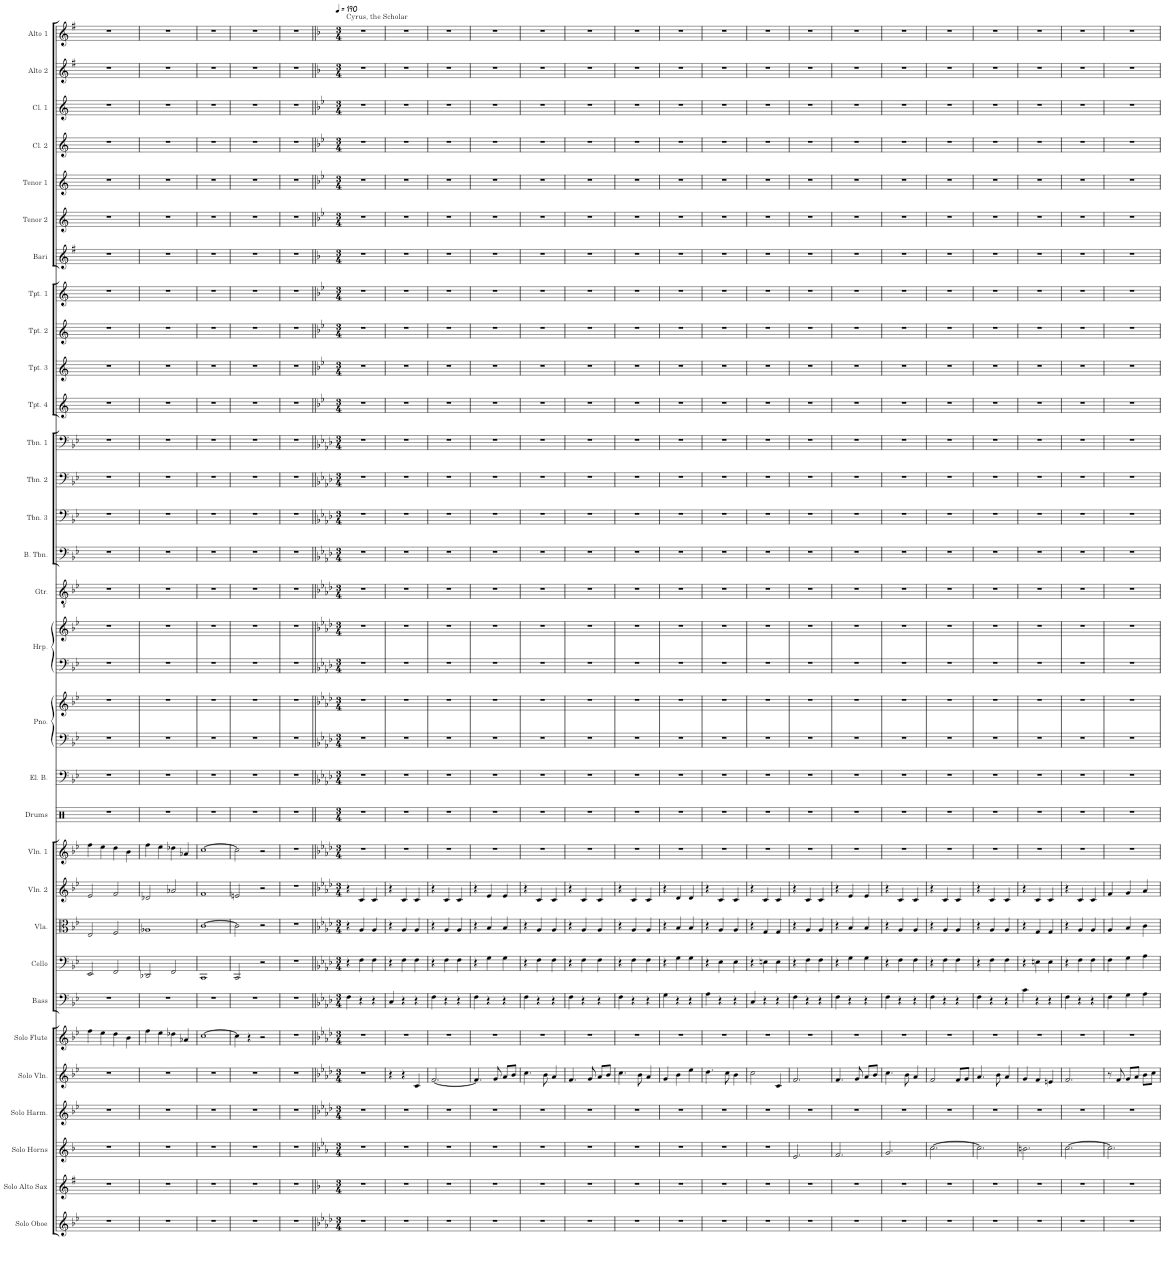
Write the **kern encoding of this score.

**kern	**kern	**kern	**kern	**kern	**kern	**kern	**kern	**kern	**kern	**kern	**kern	**kern	**kern	**kern	**kern	**kern	**kern	**kern	**kern	**kern	**kern	**kern	**kern	**kern	**kern	**kern	**kern	**kern	**kern	**kern	**kern	**kern
*part31	*part30	*part29	*part28	*part27	*part26	*part25	*part24	*part23	*part22	*part21	*part20	*part19	*part18	*part18	*part17	*part17	*part16	*part15	*part14	*part13	*part12	*part11	*part10	*part9	*part8	*part7	*part6	*part5	*part4	*part3	*part2	*part1
*staff33	*staff32	*staff31	*staff30	*staff29	*staff28	*staff27	*staff26	*staff25	*staff24	*staff23	*staff22	*staff21	*staff20	*staff19	*staff18	*staff17	*staff16	*staff15	*staff14	*staff13	*staff12	*staff11	*staff10	*staff9	*staff8	*staff7	*staff6	*staff5	*staff4	*staff3	*staff2	*staff1
*I"Solo Oboe (Therion)	*I"Solo Alto Saxophone (Alfyn)	*I"Solo F Horns (3) (Olberic)	*I"Solo Harmonica (Tressa)	*I"Solo Violin (Cyrus, Primrose)	*I"Solo Flute (Ophilia), Alto Flute (Therion)	*I"Bass	*I"Cello	*I"Viola	*I"Violin 2	*I"Violin 1	*I"Drums	*I"Electric Bass	*I"Piano (H'aanit)	*	*I"Harp (acc, Primrose)	*	*I"Guitar	*I"Bass Trombone	*I"Trombone 3	*I"Trombone 2	*I"Trombone 1	*I"Trumpet 4	*I"Trumpet 3	*I"Trumpet 2	*I"Trumpet 1	*I"Bari Sax	*I"Tenor Sax 2	*I"Tenor Sax 1	*I"Clarinet 2	*I"Clarinet 1	*I"Alto Sax 2	*I"Alto Sax 1
*I'Solo Oboe	*I'Solo Alto Sax	*I'Solo Horns	*I'Solo Harm.	*I'Solo Vln.	*I'Solo Flute	*I'Bass	*I'Cello	*I'Vla.	*I'Vln. 2	*I'Vln. 1	*I'Drums	*I'El. B.	*I'Pno.	*	*I'Hrp.	*	*I'Gtr.	*I'B. Tbn.	*I'Tbn. 3	*I'Tbn. 2	*I'Tbn. 1	*I'Tpt. 4	*I'Tpt. 3	*I'Tpt. 2	*I'Tpt. 1	*I'Bari	*I'Tenor 2	*I'Tenor 1	*I'Cl. 2	*I'Cl. 1	*I'Alto 2	*I'Alto 1
!!LO:PB:g=z
*clefG2	*clefG2	*clefG2	*clefG2	*clefG2	*clefG2	*clefF4	*clefF4	*clefC3	*clefG2	*clefG2	*clefX	*clefF4	*clefF4	*clefG2	*clefF4	*clefG2	*clefGv2	*clefF4	*clefF4	*clefF4	*clefF4	*clefG2	*clefG2	*clefG2	*clefG2	*clefG2	*clefG2	*clefG2	*clefG2	*clefG2	*clefG2	*clefG2
*	*Trd5c9	*Trd4c7	*	*	*	*Trd7c12	*	*	*	*	*	*Trd7c12	*	*	*	*	*	*	*	*	*	*Trd1c2	*Trd1c2	*Trd1c2	*Trd1c2	*Trd12c21	*Trd8c14	*Trd8c14	*Trd1c2	*Trd1c2	*Trd5c9	*Trd5c9
*k[b-e-]	*k[f#]	*k[b-]	*k[b-e-]	*k[b-e-]	*k[b-e-]	*k[b-e-]	*k[b-e-]	*k[b-e-]	*k[b-e-]	*k[b-e-]	*k[]	*k[b-e-]	*k[b-e-]	*k[b-e-]	*k[b-e-]	*k[b-e-]	*k[b-e-]	*k[b-e-]	*k[b-e-]	*k[b-e-]	*k[b-e-]	*k[]	*k[]	*k[]	*k[]	*k[f#]	*k[]	*k[]	*k[]	*k[]	*k[f#]	*k[f#]
*M4/4	*M4/4	*M4/4	*M4/4	*M4/4	*M4/4	*M4/4	*M4/4	*M4/4	*M4/4	*M4/4	*M4/4	*M4/4	*M4/4	*M4/4	*M4/4	*M4/4	*M4/4	*M4/4	*M4/4	*M4/4	*M4/4	*M4/4	*M4/4	*M4/4	*M4/4	*M4/4	*M4/4	*M4/4	*M4/4	*M4/4	*M4/4	*M4/4
=61	=61	=61	=61	=61	=61	=61	=61	=61	=61	=61	=61	=61	=61	=61	=61	=61	=61	=61	=61	=61	=61	=61	=61	=61	=61	=61	=61	=61	=61	=61	=61	=61
1r	1r	1r	1r	1r	4ff\	1r	2EE-/	2E-/	2e-/	4ff\	1r	1r	1r	1r	1r	1r	1r	1r	1r	1r	1r	1r	1r	1r	1r	1r	1r	1r	1r	1r	1r	1r
.	.	.	.	.	4ee-\	.	.	.	.	4ee-\	.	.	.	.	.	.	.	.	.	.	.	.	.	.	.	.	.	.	.	.	.	.
.	.	.	.	.	4dd\	.	2FF/	2F/	2f/	4dd\	.	.	.	.	.	.	.	.	.	.	.	.	.	.	.	.	.	.	.	.	.	.
.	.	.	.	.	4b-\	.	.	.	.	4b-\	.	.	.	.	.	.	.	.	.	.	.	.	.	.	.	.	.	.	.	.	.	.
=62	=62	=62	=62	=62	=62	=62	=62	=62	=62	=62	=62	=62	=62	=62	=62	=62	=62	=62	=62	=62	=62	=62	=62	=62	=62	=62	=62	=62	=62	=62	=62	=62
1r	1r	1r	1r	1r	4ff\	1r	2DD-X/	1A-X	2d-X/	4ff\	1r	1r	1r	1r	1r	1r	1r	1r	1r	1r	1r	1r	1r	1r	1r	1r	1r	1r	1r	1r	1r	1r
.	.	.	.	.	4ee-\	.	.	.	.	4ee-\	.	.	.	.	.	.	.	.	.	.	.	.	.	.	.	.	.	.	.	.	.	.
.	.	.	.	.	4dd-X\	.	2FF/	.	2a-X/	4dd-X\	.	.	.	.	.	.	.	.	.	.	.	.	.	.	.	.	.	.	.	.	.	.
.	.	.	.	.	4a-X/	.	.	.	.	4a-X/	.	.	.	.	.	.	.	.	.	.	.	.	.	.	.	.	.	.	.	.	.	.
=63	=63	=63	=63	=63	=63	=63	=63	=63	=63	=63	=63	=63	=63	=63	=63	=63	=63	=63	=63	=63	=63	=63	=63	=63	=63	=63	=63	=63	=63	=63	=63	=63
1r	1r	1r	1r	1r	[1cc	1r	1CC	[1c	1f	[1cc	1r	1r	1r	1r	1r	1r	1r	1r	1r	1r	1r	1r	1r	1r	1r	1r	1r	1r	1r	1r	1r	1r
=64	=64	=64	=64	=64	=64	=64	=64	=64	=64	=64	=64	=64	=64	=64	=64	=64	=64	=64	=64	=64	=64	=64	=64	=64	=64	=64	=64	=64	=64	=64	=64	=64
1r	1r	1r	1r	1r	4cc\]	1r	2CC/	2c\]	2en/	2cc\]	1r	1r	1r	1r	1r	1r	1r	1r	1r	1r	1r	1r	1r	1r	1r	1r	1r	1r	1r	1r	1r	1r
.	.	.	.	.	4r	.	.	.	.	.	.	.	.	.	.	.	.	.	.	.	.	.	.	.	.	.	.	.	.	.	.	.
.	.	.	.	.	2r	.	2r	2r	2r	2r	.	.	.	.	.	.	.	.	.	.	.	.	.	.	.	.	.	.	.	.	.	.
=65	=65	=65	=65	=65	=65	=65	=65	=65	=65	=65	=65	=65	=65	=65	=65	=65	=65	=65	=65	=65	=65	=65	=65	=65	=65	=65	=65	=65	=65	=65	=65	=65
1r	1r	1r	1r	1r	1r	1r	1r	1r	1r	1r	1r	1r	1r	1r	1r	1r	1r	1r	1r	1r	1r	1r	1r	1r	1r	1r	1r	1r	1r	1r	1r	1r
=66||	=66||	=66||	=66||	=66||	=66||	=66||	=66||	=66||	=66||	=66||	=66||	=66||	=66||	=66||	=66||	=66||	=66||	=66||	=66||	=66||	=66||	=66||	=66||	=66||	=66||	=66||	=66||	=66||	=66||	=66||	=66||	=66||
*k[b-e-a-d-]	*k[b-]	*k[b-e-a-]	*k[b-e-a-d-]	*k[b-e-a-d-]	*k[b-e-a-d-]	*k[b-e-a-d-]	*k[b-e-a-d-]	*k[b-e-a-d-]	*k[b-e-a-d-]	*k[b-e-a-d-]	*	*k[b-e-a-d-]	*k[b-e-a-d-]	*k[b-e-a-d-]	*k[b-e-a-d-]	*k[b-e-a-d-]	*k[b-e-a-d-]	*k[b-e-a-d-]	*k[b-e-a-d-]	*k[b-e-a-d-]	*k[b-e-a-d-]	*k[b-e-]	*k[b-e-]	*k[b-e-]	*k[b-e-]	*k[b-]	*k[b-e-]	*k[b-e-]	*k[b-e-]	*k[b-e-]	*k[b-]	*k[b-]
*M3/4	*M3/4	*M3/4	*M3/4	*M3/4	*M3/4	*M3/4	*M3/4	*M3/4	*M3/4	*M3/4	*M3/4	*M3/4	*M3/4	*M3/4	*M3/4	*M3/4	*M3/4	*M3/4	*M3/4	*M3/4	*M3/4	*M3/4	*M3/4	*M3/4	*M3/4	*M3/4	*M3/4	*M3/4	*M3/4	*M3/4	*M3/4	*M3/4
*	*	*	*	*	*	*	*	*	*	*	*	*	*	*	*	*	*	*	*	*	*	*	*	*	*	*	*	*	*	*	*	*MM190
!	!	!	!	!	!	!	!	!	!	!	!	!	!	!	!	!	!	!	!	!	!	!	!	!	!	!	!	!	!	!	!	!LO:TX:a:t=Cyrus, the Scholar
2.r	2.r	2.r	2.r	2.r	2.r	4F\	4r	4r	4r	2.r	2.r	2.r	2.r	2.r	2.r	2.r	2.r	2.r	2.r	2.r	2.r	2.r	2.r	2.r	2.r	2.r	2.r	2.r	2.r	2.r	2.r	2.r
.	.	.	.	.	.	4r	4F\	4A-/	4c/	.	.	.	.	.	.	.	.	.	.	.	.	.	.	.	.	.	.	.	.	.	.	.
.	.	.	.	.	.	4r	4F\	4A-/	4c/	.	.	.	.	.	.	.	.	.	.	.	.	.	.	.	.	.	.	.	.	.	.	.
=67	=67	=67	=67	=67	=67	=67	=67	=67	=67	=67	=67	=67	=67	=67	=67	=67	=67	=67	=67	=67	=67	=67	=67	=67	=67	=67	=67	=67	=67	=67	=67	=67
2.r	2.r	2.r	2.r	4r	2.r	4C/	4r	4r	4r	2.r	2.r	2.r	2.r	2.r	2.r	2.r	2.r	2.r	2.r	2.r	2.r	2.r	2.r	2.r	2.r	2.r	2.r	2.r	2.r	2.r	2.r	2.r
.	.	.	.	4r	.	4r	4F\	4A-/	4c/	.	.	.	.	.	.	.	.	.	.	.	.	.	.	.	.	.	.	.	.	.	.	.
.	.	.	.	4c/	.	4r	4F\	4A-/	4c/	.	.	.	.	.	.	.	.	.	.	.	.	.	.	.	.	.	.	.	.	.	.	.
=68	=68	=68	=68	=68	=68	=68	=68	=68	=68	=68	=68	=68	=68	=68	=68	=68	=68	=68	=68	=68	=68	=68	=68	=68	=68	=68	=68	=68	=68	=68	=68	=68
2.r	2.r	2.r	2.r	[2.f/	2.r	4F\	4r	4r	4r	2.r	2.r	2.r	2.r	2.r	2.r	2.r	2.r	2.r	2.r	2.r	2.r	2.r	2.r	2.r	2.r	2.r	2.r	2.r	2.r	2.r	2.r	2.r
.	.	.	.	.	.	4r	4F\	4A-/	4c/	.	.	.	.	.	.	.	.	.	.	.	.	.	.	.	.	.	.	.	.	.	.	.
.	.	.	.	.	.	4r	4F\	4A-/	4c/	.	.	.	.	.	.	.	.	.	.	.	.	.	.	.	.	.	.	.	.	.	.	.
=69	=69	=69	=69	=69	=69	=69	=69	=69	=69	=69	=69	=69	=69	=69	=69	=69	=69	=69	=69	=69	=69	=69	=69	=69	=69	=69	=69	=69	=69	=69	=69	=69
2.r	2.r	2.r	2.r	4.f/]	2.r	4F\	4r	4r	4r	2.r	2.r	2.r	2.r	2.r	2.r	2.r	2.r	2.r	2.r	2.r	2.r	2.r	2.r	2.r	2.r	2.r	2.r	2.r	2.r	2.r	2.r	2.r
.	.	.	.	.	.	4r	4G\	4B-/	4e-/	.	.	.	.	.	.	.	.	.	.	.	.	.	.	.	.	.	.	.	.	.	.	.
.	.	.	.	8g/	.	.	.	.	.	.	.	.	.	.	.	.	.	.	.	.	.	.	.	.	.	.	.	.	.	.	.	.
.	.	.	.	8a-/L	.	4r	4G\	4B-/	4e-/	.	.	.	.	.	.	.	.	.	.	.	.	.	.	.	.	.	.	.	.	.	.	.
.	.	.	.	8b-/J	.	.	.	.	.	.	.	.	.	.	.	.	.	.	.	.	.	.	.	.	.	.	.	.	.	.	.	.
=70	=70	=70	=70	=70	=70	=70	=70	=70	=70	=70	=70	=70	=70	=70	=70	=70	=70	=70	=70	=70	=70	=70	=70	=70	=70	=70	=70	=70	=70	=70	=70	=70
2.r	2.r	2.r	2.r	4.cc\	2.r	4F\	4r	4r	4r	2.r	2.r	2.r	2.r	2.r	2.r	2.r	2.r	2.r	2.r	2.r	2.r	2.r	2.r	2.r	2.r	2.r	2.r	2.r	2.r	2.r	2.r	2.r
.	.	.	.	.	.	4r	4F\	4A-/	4c/	.	.	.	.	.	.	.	.	.	.	.	.	.	.	.	.	.	.	.	.	.	.	.
.	.	.	.	8b-\	.	.	.	.	.	.	.	.	.	.	.	.	.	.	.	.	.	.	.	.	.	.	.	.	.	.	.	.
.	.	.	.	4a-/	.	4r	4F\	4A-/	4c/	.	.	.	.	.	.	.	.	.	.	.	.	.	.	.	.	.	.	.	.	.	.	.
=71	=71	=71	=71	=71	=71	=71	=71	=71	=71	=71	=71	=71	=71	=71	=71	=71	=71	=71	=71	=71	=71	=71	=71	=71	=71	=71	=71	=71	=71	=71	=71	=71
2.r	2.r	2.r	2.r	4.f/	2.r	4F\	4r	4r	4r	2.r	2.r	2.r	2.r	2.r	2.r	2.r	2.r	2.r	2.r	2.r	2.r	2.r	2.r	2.r	2.r	2.r	2.r	2.r	2.r	2.r	2.r	2.r
.	.	.	.	.	.	4r	4F\	4A-/	4c/	.	.	.	.	.	.	.	.	.	.	.	.	.	.	.	.	.	.	.	.	.	.	.
.	.	.	.	8g/	.	.	.	.	.	.	.	.	.	.	.	.	.	.	.	.	.	.	.	.	.	.	.	.	.	.	.	.
.	.	.	.	8a-/L	.	4r	4F\	4A-/	4c/	.	.	.	.	.	.	.	.	.	.	.	.	.	.	.	.	.	.	.	.	.	.	.
.	.	.	.	8b-/J	.	.	.	.	.	.	.	.	.	.	.	.	.	.	.	.	.	.	.	.	.	.	.	.	.	.	.	.
=72	=72	=72	=72	=72	=72	=72	=72	=72	=72	=72	=72	=72	=72	=72	=72	=72	=72	=72	=72	=72	=72	=72	=72	=72	=72	=72	=72	=72	=72	=72	=72	=72
2.r	2.r	2.r	2.r	4.cc\	2.r	4F\	4r	4r	4r	2.r	2.r	2.r	2.r	2.r	2.r	2.r	2.r	2.r	2.r	2.r	2.r	2.r	2.r	2.r	2.r	2.r	2.r	2.r	2.r	2.r	2.r	2.r
.	.	.	.	.	.	4r	4F\	4A-/	4c/	.	.	.	.	.	.	.	.	.	.	.	.	.	.	.	.	.	.	.	.	.	.	.
.	.	.	.	8b-\	.	.	.	.	.	.	.	.	.	.	.	.	.	.	.	.	.	.	.	.	.	.	.	.	.	.	.	.
.	.	.	.	4a-/	.	4r	4F\	4A-/	4c/	.	.	.	.	.	.	.	.	.	.	.	.	.	.	.	.	.	.	.	.	.	.	.
=73	=73	=73	=73	=73	=73	=73	=73	=73	=73	=73	=73	=73	=73	=73	=73	=73	=73	=73	=73	=73	=73	=73	=73	=73	=73	=73	=73	=73	=73	=73	=73	=73
2.r	2.r	2.r	2.r	4g/	2.r	4G\	4r	4r	4r	2.r	2.r	2.r	2.r	2.r	2.r	2.r	2.r	2.r	2.r	2.r	2.r	2.r	2.r	2.r	2.r	2.r	2.r	2.r	2.r	2.r	2.r	2.r
.	.	.	.	4b-\	.	4r	4G\	4B-/	4d-/	.	.	.	.	.	.	.	.	.	.	.	.	.	.	.	.	.	.	.	.	.	.	.
.	.	.	.	4ee-\	.	4r	4G\	4B-/	4d-/	.	.	.	.	.	.	.	.	.	.	.	.	.	.	.	.	.	.	.	.	.	.	.
=74	=74	=74	=74	=74	=74	=74	=74	=74	=74	=74	=74	=74	=74	=74	=74	=74	=74	=74	=74	=74	=74	=74	=74	=74	=74	=74	=74	=74	=74	=74	=74	=74
2.r	2.r	2.r	2.r	4.dd-\	2.r	4A-\	4r	4r	4r	2.r	2.r	2.r	2.r	2.r	2.r	2.r	2.r	2.r	2.r	2.r	2.r	2.r	2.r	2.r	2.r	2.r	2.r	2.r	2.r	2.r	2.r	2.r
.	.	.	.	.	.	4r	4E-\	4A-/	4c/	.	.	.	.	.	.	.	.	.	.	.	.	.	.	.	.	.	.	.	.	.	.	.
.	.	.	.	8cc\	.	.	.	.	.	.	.	.	.	.	.	.	.	.	.	.	.	.	.	.	.	.	.	.	.	.	.	.
.	.	.	.	4b-\	.	4r	4E-\	4A-/	4c/	.	.	.	.	.	.	.	.	.	.	.	.	.	.	.	.	.	.	.	.	.	.	.
=75	=75	=75	=75	=75	=75	=75	=75	=75	=75	=75	=75	=75	=75	=75	=75	=75	=75	=75	=75	=75	=75	=75	=75	=75	=75	=75	=75	=75	=75	=75	=75	=75
2.r	2.r	2.r	2.r	2cc\	2.r	4C/	4r	4r	4r	2.r	2.r	2.r	2.r	2.r	2.r	2.r	2.r	2.r	2.r	2.r	2.r	2.r	2.r	2.r	2.r	2.r	2.r	2.r	2.r	2.r	2.r	2.r
.	.	.	.	.	.	4r	4En\	4G/	4c/	.	.	.	.	.	.	.	.	.	.	.	.	.	.	.	.	.	.	.	.	.	.	.
.	.	.	.	4c/	.	4r	4E\	4G/	4c/	.	.	.	.	.	.	.	.	.	.	.	.	.	.	.	.	.	.	.	.	.	.	.
=76	=76	=76	=76	=76	=76	=76	=76	=76	=76	=76	=76	=76	=76	=76	=76	=76	=76	=76	=76	=76	=76	=76	=76	=76	=76	=76	=76	=76	=76	=76	=76	=76
2.r	2.r	2.e-/	2.r	2.f/	2.r	4F\	4r	4r	4r	2.r	2.r	2.r	2.r	2.r	2.r	2.r	2.r	2.r	2.r	2.r	2.r	2.r	2.r	2.r	2.r	2.r	2.r	2.r	2.r	2.r	2.r	2.r
.	.	.	.	.	.	4r	4F\	4A-/	4c/	.	.	.	.	.	.	.	.	.	.	.	.	.	.	.	.	.	.	.	.	.	.	.
.	.	.	.	.	.	4r	4F\	4A-/	4c/	.	.	.	.	.	.	.	.	.	.	.	.	.	.	.	.	.	.	.	.	.	.	.
=77	=77	=77	=77	=77	=77	=77	=77	=77	=77	=77	=77	=77	=77	=77	=77	=77	=77	=77	=77	=77	=77	=77	=77	=77	=77	=77	=77	=77	=77	=77	=77	=77
2.r	2.r	2.f/	2.r	4.f/	2.r	4F\	4r	4r	4r	2.r	2.r	2.r	2.r	2.r	2.r	2.r	2.r	2.r	2.r	2.r	2.r	2.r	2.r	2.r	2.r	2.r	2.r	2.r	2.r	2.r	2.r	2.r
.	.	.	.	.	.	4r	4G\	4B-/	4e-/	.	.	.	.	.	.	.	.	.	.	.	.	.	.	.	.	.	.	.	.	.	.	.
.	.	.	.	8g/	.	.	.	.	.	.	.	.	.	.	.	.	.	.	.	.	.	.	.	.	.	.	.	.	.	.	.	.
.	.	.	.	8a-/L	.	4r	4G\	4B-/	4e-/	.	.	.	.	.	.	.	.	.	.	.	.	.	.	.	.	.	.	.	.	.	.	.
.	.	.	.	8b-/J	.	.	.	.	.	.	.	.	.	.	.	.	.	.	.	.	.	.	.	.	.	.	.	.	.	.	.	.
=78	=78	=78	=78	=78	=78	=78	=78	=78	=78	=78	=78	=78	=78	=78	=78	=78	=78	=78	=78	=78	=78	=78	=78	=78	=78	=78	=78	=78	=78	=78	=78	=78
2.r	2.r	2.g/	2.r	4.cc\	2.r	4F\	4r	4r	4r	2.r	2.r	2.r	2.r	2.r	2.r	2.r	2.r	2.r	2.r	2.r	2.r	2.r	2.r	2.r	2.r	2.r	2.r	2.r	2.r	2.r	2.r	2.r
.	.	.	.	.	.	4r	4F\	4A-/	4c/	.	.	.	.	.	.	.	.	.	.	.	.	.	.	.	.	.	.	.	.	.	.	.
.	.	.	.	8b-\	.	.	.	.	.	.	.	.	.	.	.	.	.	.	.	.	.	.	.	.	.	.	.	.	.	.	.	.
.	.	.	.	4a-/	.	4r	4F\	4A-/	4c/	.	.	.	.	.	.	.	.	.	.	.	.	.	.	.	.	.	.	.	.	.	.	.
=79	=79	=79	=79	=79	=79	=79	=79	=79	=79	=79	=79	=79	=79	=79	=79	=79	=79	=79	=79	=79	=79	=79	=79	=79	=79	=79	=79	=79	=79	=79	=79	=79
2.r	2.r	[2.cc\	2.r	2f/	2.r	4F\	4r	4r	4r	2.r	2.r	2.r	2.r	2.r	2.r	2.r	2.r	2.r	2.r	2.r	2.r	2.r	2.r	2.r	2.r	2.r	2.r	2.r	2.r	2.r	2.r	2.r
.	.	.	.	.	.	4r	4F\	4A-/	4c/	.	.	.	.	.	.	.	.	.	.	.	.	.	.	.	.	.	.	.	.	.	.	.
.	.	.	.	8f/L	.	4r	4F\	4A-/	4c/	.	.	.	.	.	.	.	.	.	.	.	.	.	.	.	.	.	.	.	.	.	.	.
.	.	.	.	8g/J	.	.	.	.	.	.	.	.	.	.	.	.	.	.	.	.	.	.	.	.	.	.	.	.	.	.	.	.
=80	=80	=80	=80	=80	=80	=80	=80	=80	=80	=80	=80	=80	=80	=80	=80	=80	=80	=80	=80	=80	=80	=80	=80	=80	=80	=80	=80	=80	=80	=80	=80	=80
2.r	2.r	2.cc\]	2.r	4.a-/	2.r	4F\	4r	4r	4r	2.r	2.r	2.r	2.r	2.r	2.r	2.r	2.r	2.r	2.r	2.r	2.r	2.r	2.r	2.r	2.r	2.r	2.r	2.r	2.r	2.r	2.r	2.r
.	.	.	.	.	.	4r	4F\	4A-/	4c/	.	.	.	.	.	.	.	.	.	.	.	.	.	.	.	.	.	.	.	.	.	.	.
.	.	.	.	8b-\	.	.	.	.	.	.	.	.	.	.	.	.	.	.	.	.	.	.	.	.	.	.	.	.	.	.	.	.
.	.	.	.	4a-/	.	4r	4F\	4A-/	4c/	.	.	.	.	.	.	.	.	.	.	.	.	.	.	.	.	.	.	.	.	.	.	.
=81	=81	=81	=81	=81	=81	=81	=81	=81	=81	=81	=81	=81	=81	=81	=81	=81	=81	=81	=81	=81	=81	=81	=81	=81	=81	=81	=81	=81	=81	=81	=81	=81
2.r	2.r	2.bn\	2.r	4g/	2.r	4c\	4r	4r	4r	2.r	2.r	2.r	2.r	2.r	2.r	2.r	2.r	2.r	2.r	2.r	2.r	2.r	2.r	2.r	2.r	2.r	2.r	2.r	2.r	2.r	2.r	2.r
.	.	.	.	4f/	.	4r	4En\	4G/	4c/	.	.	.	.	.	.	.	.	.	.	.	.	.	.	.	.	.	.	.	.	.	.	.
.	.	.	.	4en/	.	4r	4E\	4G/	4c/	.	.	.	.	.	.	.	.	.	.	.	.	.	.	.	.	.	.	.	.	.	.	.
=82	=82	=82	=82	=82	=82	=82	=82	=82	=82	=82	=82	=82	=82	=82	=82	=82	=82	=82	=82	=82	=82	=82	=82	=82	=82	=82	=82	=82	=82	=82	=82	=82
2.r	2.r	[2.cc\	2.r	2.f/	2.r	4F\	4r	4r	4r	2.r	2.r	2.r	2.r	2.r	2.r	2.r	2.r	2.r	2.r	2.r	2.r	2.r	2.r	2.r	2.r	2.r	2.r	2.r	2.r	2.r	2.r	2.r
.	.	.	.	.	.	4r	4F\	4A-/	4c/	.	.	.	.	.	.	.	.	.	.	.	.	.	.	.	.	.	.	.	.	.	.	.
.	.	.	.	.	.	4r	4F\	4A-/	4c/	.	.	.	.	.	.	.	.	.	.	.	.	.	.	.	.	.	.	.	.	.	.	.
=83	=83	=83	=83	=83	=83	=83	=83	=83	=83	=83	=83	=83	=83	=83	=83	=83	=83	=83	=83	=83	=83	=83	=83	=83	=83	=83	=83	=83	=83	=83	=83	=83
2.r	2.r	2.cc\]	2.r	8r	2.r	4F\	4F\	4A-/	4f/	2.r	2.r	2.r	2.r	2.r	2.r	2.r	2.r	2.r	2.r	2.r	2.r	2.r	2.r	2.r	2.r	2.r	2.r	2.r	2.r	2.r	2.r	2.r
.	.	.	.	8f/	.	.	.	.	.	.	.	.	.	.	.	.	.	.	.	.	.	.	.	.	.	.	.	.	.	.	.	.
.	.	.	.	8g/L	.	4G\	4G\	4B-/	4g/	.	.	.	.	.	.	.	.	.	.	.	.	.	.	.	.	.	.	.	.	.	.	.
.	.	.	.	8a-/J	.	.	.	.	.	.	.	.	.	.	.	.	.	.	.	.	.	.	.	.	.	.	.	.	.	.	.	.
.	.	.	.	8b-\L	.	4A-\	4A-\	4c\	4a-/	.	.	.	.	.	.	.	.	.	.	.	.	.	.	.	.	.	.	.	.	.	.	.
.	.	.	.	8cc\J	.	.	.	.	.	.	.	.	.	.	.	.	.	.	.	.	.	.	.	.	.	.	.	.	.	.	.	.
=	=	=	=	=	=	=	=	=	=	=	=	=	=	=	=	=	=	=	=	=	=	=	=	=	=	=	=	=	=	=	=	=
*-	*-	*-	*-	*-	*-	*-	*-	*-	*-	*-	*-	*-	*-	*-	*-	*-	*-	*-	*-	*-	*-	*-	*-	*-	*-	*-	*-	*-	*-	*-	*-	*-
